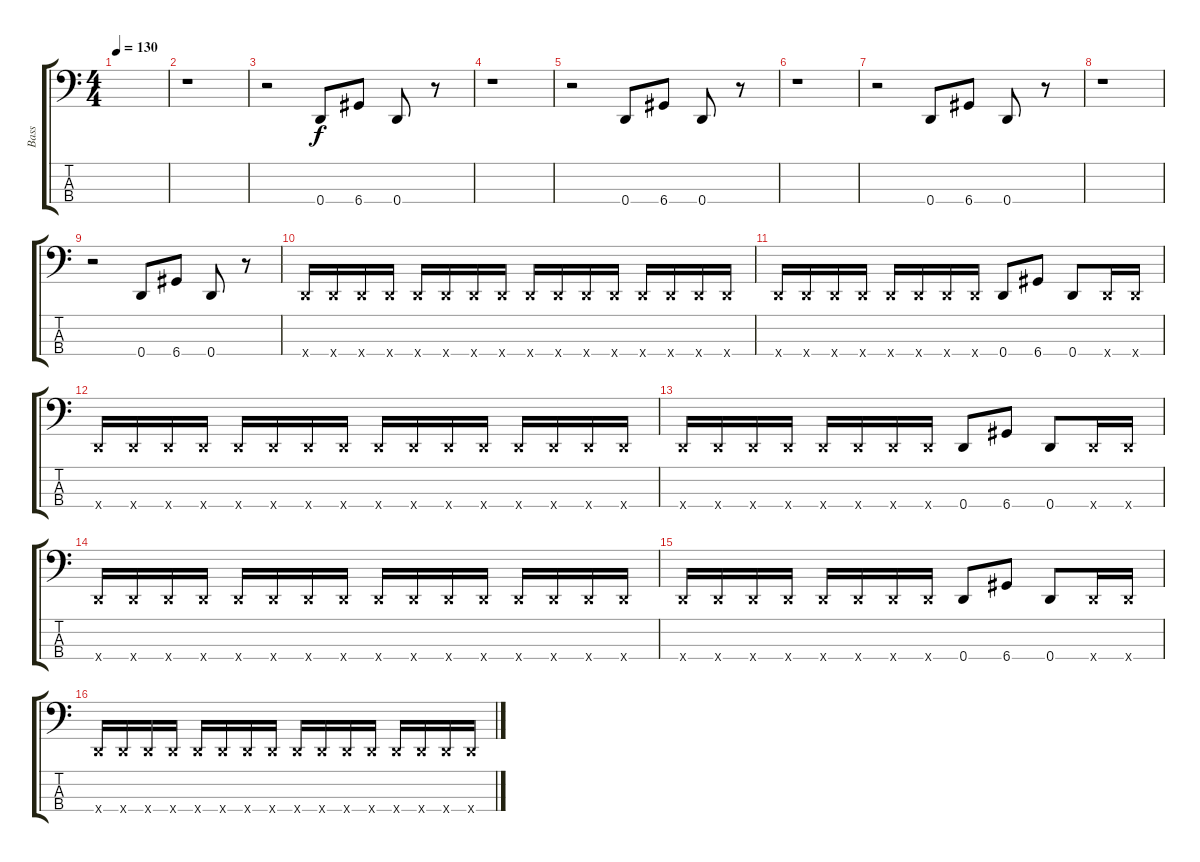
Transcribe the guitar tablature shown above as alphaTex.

\track ("Bass" "Bass") {instrument electricbasspick}
\staff {score tabs}
\tuning (G2 D2 A1 D1) {hide}
\ts (4 4)
\tempo 130
\clef f4
\ks c
|
r.1 |
r.2 0.4.8 6.4.8 0.4.8 r.8 |
r.1 |
r.2 0.4.8 6.4.8 0.4.8 r.8 |
r.1 |
r.2 0.4.8 6.4.8 0.4.8 r.8 |
r.1 |
r.2 0.4.8 6.4.8 0.4.8 r.8 |
0.4{x}.16 0.4{x}.16 0.4{x}.16 0.4{x}.16 0.4{x}.16 0.4{x}.16 0.4{x}.16 0.4{x}.16 0.4{x}.16 0.4{x}.16 0.4{x}.16 0.4{x}.16 0.4{x}.16 0.4{x}.16 0.4{x}.16 0.4{x}.16 |
0.4{x}.16 0.4{x}.16 0.4{x}.16 0.4{x}.16 0.4{x}.16 0.4{x}.16 0.4{x}.16 0.4{x}.16 0.4.8 6.4.8 0.4.8 0.4{x}.16 0.4{x}.16 |
0.4{x}.16 0.4{x}.16 0.4{x}.16 0.4{x}.16 0.4{x}.16 0.4{x}.16 0.4{x}.16 0.4{x}.16 0.4{x}.16 0.4{x}.16 0.4{x}.16 0.4{x}.16 0.4{x}.16 0.4{x}.16 0.4{x}.16 0.4{x}.16 |
0.4{x}.16 0.4{x}.16 0.4{x}.16 0.4{x}.16 0.4{x}.16 0.4{x}.16 0.4{x}.16 0.4{x}.16 0.4.8 6.4.8 0.4.8 0.4{x}.16 0.4{x}.16 |
0.4{x}.16 0.4{x}.16 0.4{x}.16 0.4{x}.16 0.4{x}.16 0.4{x}.16 0.4{x}.16 0.4{x}.16 0.4{x}.16 0.4{x}.16 0.4{x}.16 0.4{x}.16 0.4{x}.16 0.4{x}.16 0.4{x}.16 0.4{x}.16 |
0.4{x}.16 0.4{x}.16 0.4{x}.16 0.4{x}.16 0.4{x}.16 0.4{x}.16 0.4{x}.16 0.4{x}.16 0.4.8 6.4.8 0.4.8 0.4{x}.16 0.4{x}.16 |
0.4{x}.16 0.4{x}.16 0.4{x}.16 0.4{x}.16 0.4{x}.16 0.4{x}.16 0.4{x}.16 0.4{x}.16 0.4{x}.16 0.4{x}.16 0.4{x}.16 0.4{x}.16 0.4{x}.16 0.4{x}.16 0.4{x}.16 0.4{x}.16
